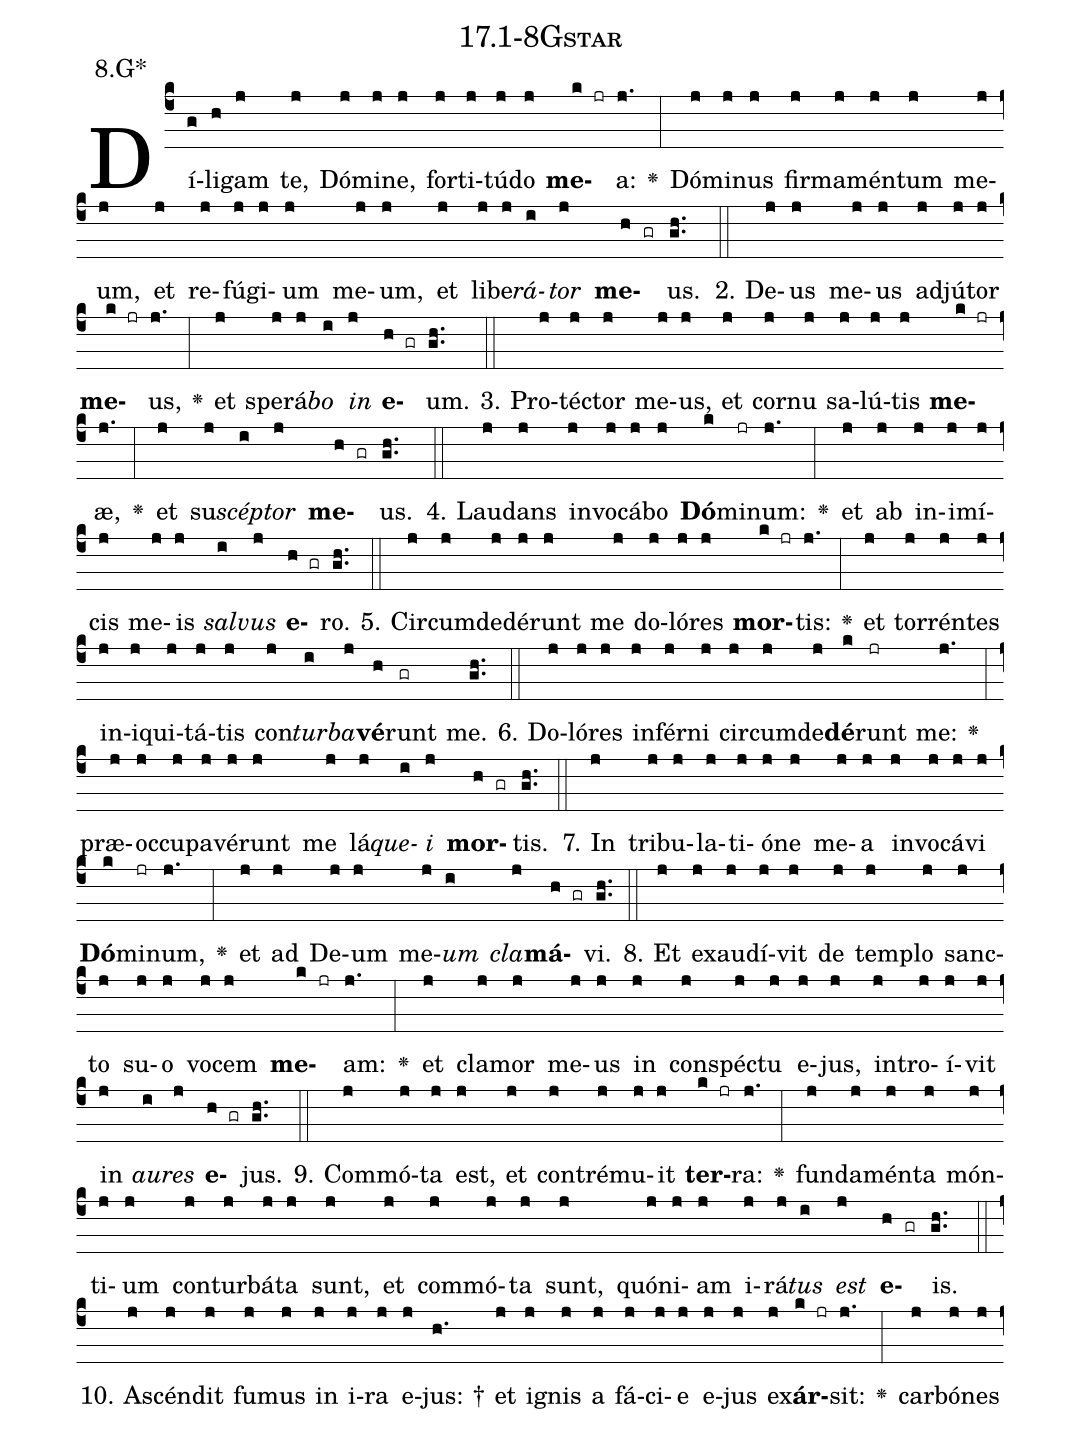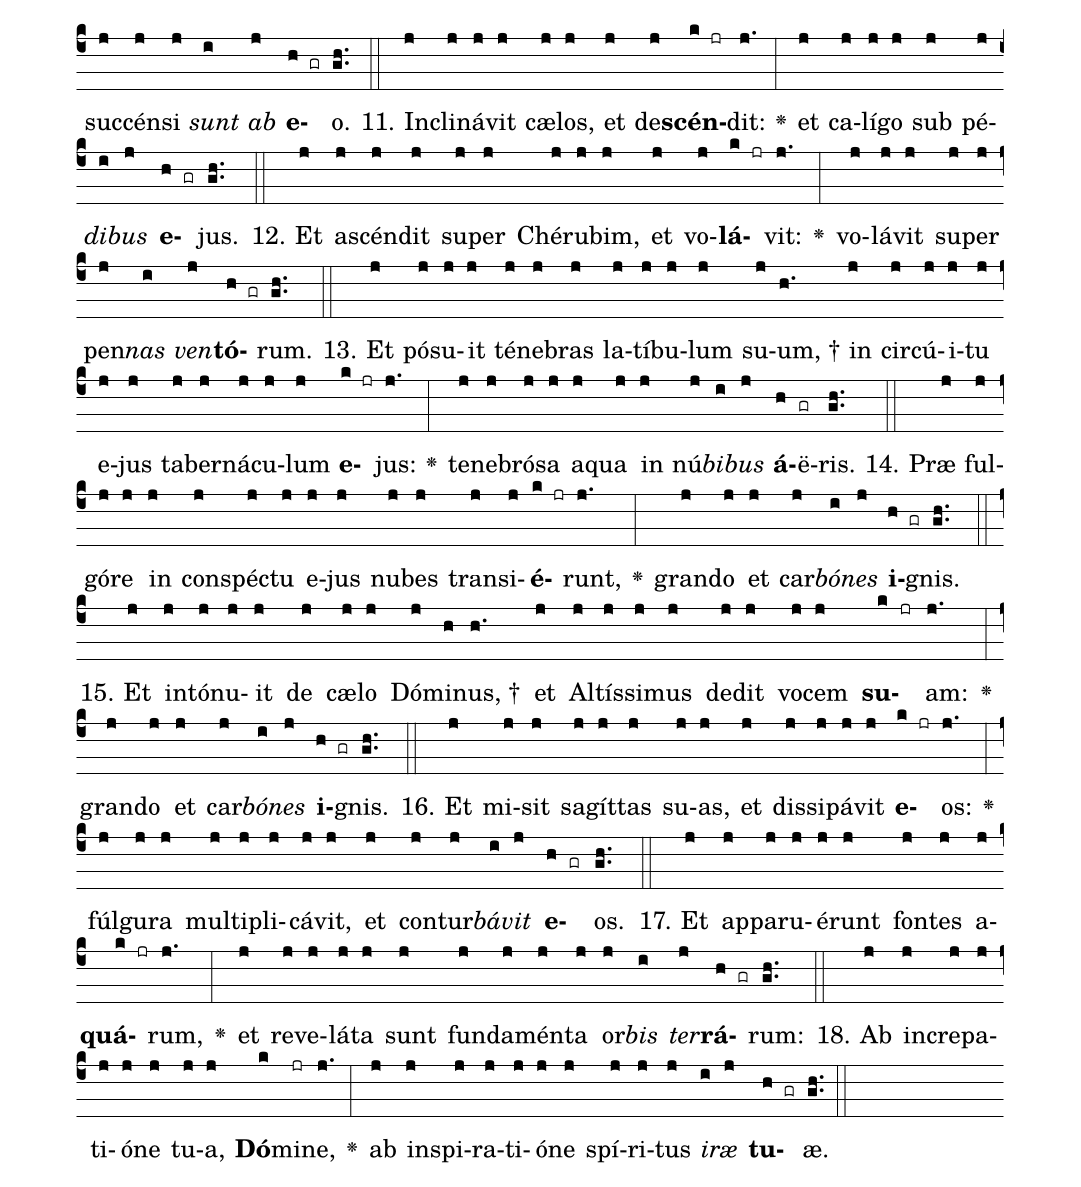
name: 17.1-8Gstar;
annotation: 8.G*;
%%
(c4)Dí(g)li(h)gam(j) te,(j) Dó(j)mi(j)ne,(j) for(j)ti(j)tú(j)do(j) <b>me</b>(k jr)a:(j.) <v>\greheightstar</v>(:) Dó(j)mi(j)nus(j) fir(j)ma(j)mén(j)tum(j) me(j)um,(j) et(j) re(j)fú(j)gi(j)um(j) me(j)um,(j) et(j) li(j)be(j)<i>rá</i>(i)<i>tor</i>(j) <b>me</b>(h gr)us.(gh..) (::)
2. De(j)us(j) me(j)us(j) ad(j)jú(j)tor(j) <b>me</b>(k jr)us,(j.) <v>\greheightstar</v>(:) et(j) spe(j)rá(j)<i>bo</i>(i) <i>in</i>(j) <b>e</b>(h gr)um.(gh..) (::)
3. Pro(j)téc(j)tor(j) me(j)us,(j) et(j) cor(j)nu(j) sa(j)lú(j)tis(j) <b>me</b>(k jr)æ,(j.) <v>\greheightstar</v>(:) et(j) su(j)<i>scép</i>(i)<i>tor</i>(j) <b>me</b>(h gr)us.(gh..) (::)
4. Lau(j)dans(j) in(j)vo(j)cá(j)bo(j) <b>Dó</b>(k)mi(jr)num:(j.) <v>\greheightstar</v>(:) et(j) ab(j) in(j)i(j)mí(j)cis(j) me(j)is(j) <i>sal</i>(i)<i>vus</i>(j) <b>e</b>(h gr)ro.(gh..) (::)
5. Cir(j)cum(j)de(j)dé(j)runt(j) me(j) do(j)ló(j)res(j) <b>mor</b>(k jr)tis:(j.) <v>\greheightstar</v>(:) et(j) tor(j)rén(j)tes(j) in(j)i(j)qui(j)tá(j)tis(j) con(j)<i>tur</i>(i)<i>ba</i>(j)<b>vé</b>(h)runt(gr) me.(gh..) (::)
6. Do(j)ló(j)res(j) in(j)fér(j)ni(j) cir(j)cum(j)de(j)<b>dé</b>(k)runt(jr) me:(j.) <v>\greheightstar</v>(:) præ(j)oc(j)cu(j)pa(j)vé(j)runt(j) me(j) lá(j)<i>que</i>(i)<i>i</i>(j) <b>mor</b>(h gr)tis.(gh..) (::)
7. In(j) tri(j)bu(j)la(j)ti(j)ó(j)ne(j) me(j)a(j) in(j)vo(j)cá(j)vi(j) <b>Dó</b>(k)mi(jr)num,(j.) <v>\greheightstar</v>(:) et(j) ad(j) De(j)um(j) me(j)<i>um</i>(i) <i>cla</i>(j)<b>má</b>(h gr)vi.(gh..) (::)
8. Et(j) ex(j)au(j)dí(j)vit(j) de(j) tem(j)plo(j) sanc(j)to(j) su(j)o(j) vo(j)cem(j) <b>me</b>(k jr)am:(j.) <v>\greheightstar</v>(:) et(j) cla(j)mor(j) me(j)us(j) in(j) con(j)spéc(j)tu(j) e(j)jus,(j) in(j)tro(j)í(j)vit(j) in(j) <i>au</i>(i)<i>res</i>(j) <b>e</b>(h gr)jus.(gh..) (::)
9. Com(j)mó(j)ta(j) est,(j) et(j) con(j)tré(j)mu(j)it(j) <b>ter</b>(k jr)ra:(j.) <v>\greheightstar</v>(:) fun(j)da(j)mén(j)ta(j) món(j)ti(j)um(j) con(j)tur(j)bá(j)ta(j) sunt,(j) et(j) com(j)mó(j)ta(j) sunt,(j) quón(j)i(j)am(j) i(j)rá(j)<i>tus</i>(i) <i>est</i>(j) <b>e</b>(h gr)is.(gh..) (::)
10. A(j)scén(j)dit(j) fu(j)mus(j) in(j) i(j)ra(j) e(j)jus: †(h.) et(j) i(j)gnis(j) a(j) fá(j)ci(j)e(j) e(j)jus(j) ex(j)<b>ár</b>(k jr)sit:(j.) <v>\greheightstar</v>(:) car(j)bó(j)nes(j) suc(j)cén(j)si(j) <i>sunt</i>(i) <i>ab</i>(j) <b>e</b>(h gr)o.(gh..) (::)
11. In(j)cli(j)ná(j)vit(j) cæ(j)los,(j) et(j) de(j)<b>scén</b>(k jr)dit:(j.) <v>\greheightstar</v>(:) et(j) ca(j)lí(j)go(j) sub(j) pé(j)<i>di</i>(i)<i>bus</i>(j) <b>e</b>(h gr)jus.(gh..) (::)
12. Et(j) a(j)scén(j)dit(j) su(j)per(j) Ché(j)ru(j)bim,(j) et(j) vo(j)<b>lá</b>(k jr)vit:(j.) <v>\greheightstar</v>(:) vo(j)lá(j)vit(j) su(j)per(j) pen(j)<i>nas</i>(i) <i>ven</i>(j)<b>tó</b>(h gr)rum.(gh..) (::)
13. Et(j) pó(j)su(j)it(j) té(j)ne(j)bras(j) la(j)tí(j)bu(j)lum(j) su(j)um, †(h.) in(j) cir(j)cú(j)i(j)tu(j) e(j)jus(j) ta(j)ber(j)ná(j)cu(j)lum(j) <b>e</b>(k jr)jus:(j.) <v>\greheightstar</v>(:) te(j)ne(j)bró(j)sa(j) a(j)qua(j) in(j) nú(j)<i>bi</i>(i)<i>bus</i>(j) <b>á</b>(h)ë(gr)ris.(gh..) (::)
14. Præ(j) ful(j)gó(j)re(j) in(j) con(j)spéc(j)tu(j) e(j)jus(j) nu(j)bes(j) trans(j)i(j)<b>é</b>(k jr)runt,(j.) <v>\greheightstar</v>(:) gran(j)do(j) et(j) car(j)<i>bó</i>(i)<i>nes</i>(j) <b>i</b>(h gr)gnis.(gh..) (::)
15. Et(j) in(j)tó(j)nu(j)it(j) de(j) cæ(j)lo(j) Dó(j)mi(h)nus, †(h.) et(j) Al(j)tís(j)si(j)mus(j) de(j)dit(j) vo(j)cem(j) <b>su</b>(k jr)am:(j.) <v>\greheightstar</v>(:) gran(j)do(j) et(j) car(j)<i>bó</i>(i)<i>nes</i>(j) <b>i</b>(h gr)gnis.(gh..) (::)
16. Et(j) mi(j)sit(j) sa(j)gít(j)tas(j) su(j)as,(j) et(j) dis(j)si(j)pá(j)vit(j) <b>e</b>(k jr)os:(j.) <v>\greheightstar</v>(:) fúl(j)gu(j)ra(j) mul(j)ti(j)pli(j)cá(j)vit,(j) et(j) con(j)tur(j)<i>bá</i>(i)<i>vit</i>(j) <b>e</b>(h gr)os.(gh..) (::)
17. Et(j) ap(j)pa(j)ru(j)é(j)runt(j) fon(j)tes(j) a(j)<b>quá</b>(k jr)rum,(j.) <v>\greheightstar</v>(:) et(j) re(j)ve(j)lá(j)ta(j) sunt(j) fun(j)da(j)mén(j)ta(j) or(j)<i>bis</i>(i) <i>ter</i>(j)<b>rá</b>(h gr)rum:(gh..) (::)
18. Ab(j) in(j)cre(j)pa(j)ti(j)ó(j)ne(j) tu(j)a,(j) <b>Dó</b>(k)mi(jr)ne,(j.) <v>\greheightstar</v>(:) ab(j) in(j)spi(j)ra(j)ti(j)ó(j)ne(j) spí(j)ri(j)tus(j) <i>i</i>(i)<i>ræ</i>(j) <b>tu</b>(h gr)æ.(gh..) (::)
